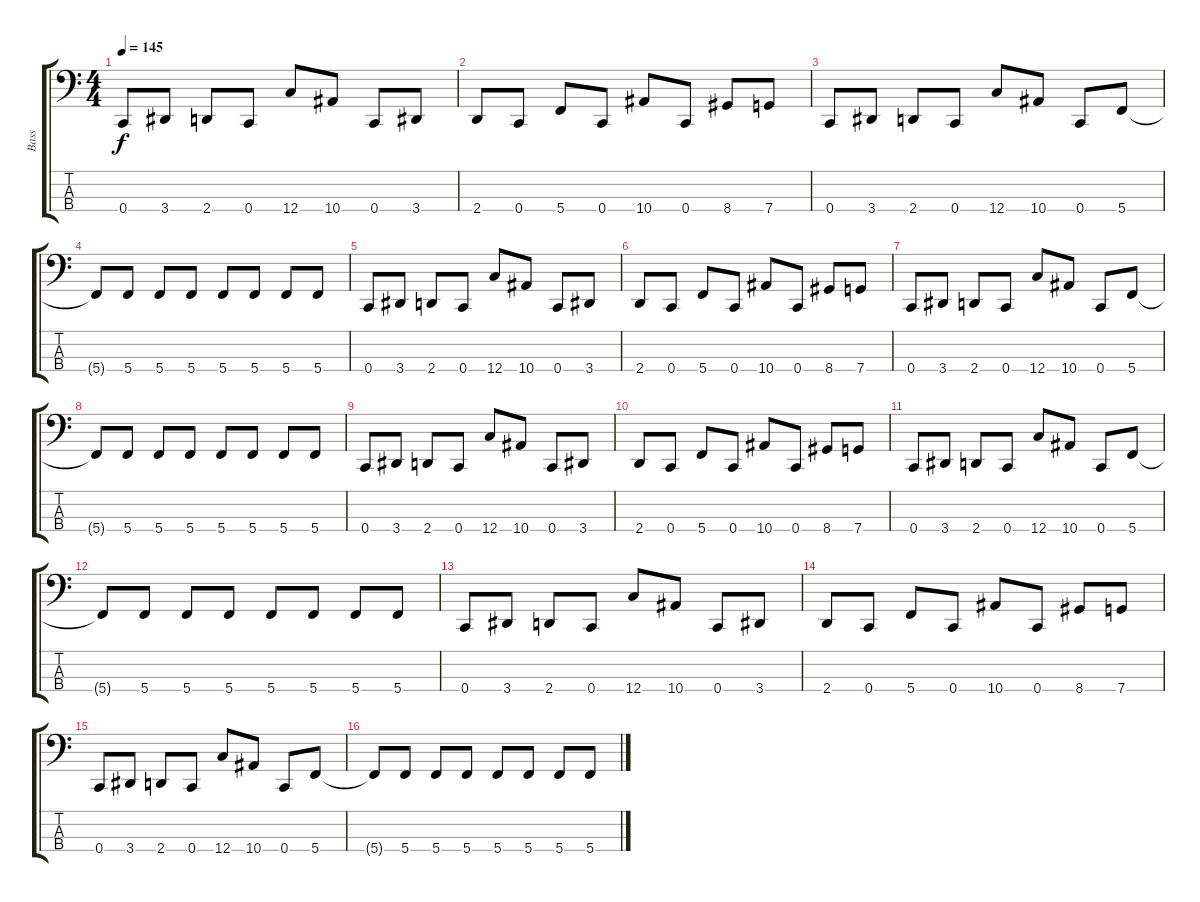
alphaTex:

\track ("Bass" "Bass") {instrument electricbassfinger}
\staff {score tabs}
\tuning (F2 C2 G1 C1) {hide}
\ts (4 4)
\tempo 145
\clef f4
\ks c
0.4.8{dy f} 3.4.8 2.4.8 0.4.8 12.4.8 10.4.8 0.4.8 3.4.8 |
2.4.8 0.4.8 5.4.8 0.4.8 10.4.8 0.4.8 8.4.8 7.4.8 |
0.4.8 3.4.8 2.4.8 0.4.8 12.4.8 10.4.8 0.4.8 5.4.8 |
5.4{t}.8 5.4.8 5.4.8 5.4.8 5.4.8 5.4.8 5.4.8 5.4.8 |
0.4.8 3.4.8 2.4.8 0.4.8 12.4.8 10.4.8 0.4.8 3.4.8 |
2.4.8 0.4.8 5.4.8 0.4.8 10.4.8 0.4.8 8.4.8 7.4.8 |
0.4.8 3.4.8 2.4.8 0.4.8 12.4.8 10.4.8 0.4.8 5.4.8 |
5.4{t}.8 5.4.8 5.4.8 5.4.8 5.4.8 5.4.8 5.4.8 5.4.8 |
0.4.8 3.4.8 2.4.8 0.4.8 12.4.8 10.4.8 0.4.8 3.4.8 |
2.4.8 0.4.8 5.4.8 0.4.8 10.4.8 0.4.8 8.4.8 7.4.8 |
0.4.8 3.4.8 2.4.8 0.4.8 12.4.8 10.4.8 0.4.8 5.4.8 |
5.4{t}.8 5.4.8 5.4.8 5.4.8 5.4.8 5.4.8 5.4.8 5.4.8 |
0.4.8 3.4.8 2.4.8 0.4.8 12.4.8 10.4.8 0.4.8 3.4.8 |
2.4.8 0.4.8 5.4.8 0.4.8 10.4.8 0.4.8 8.4.8 7.4.8 |
0.4.8 3.4.8 2.4.8 0.4.8 12.4.8 10.4.8 0.4.8 5.4.8 |
5.4{t}.8 5.4.8 5.4.8 5.4.8 5.4.8 5.4.8 5.4.8 5.4.8
